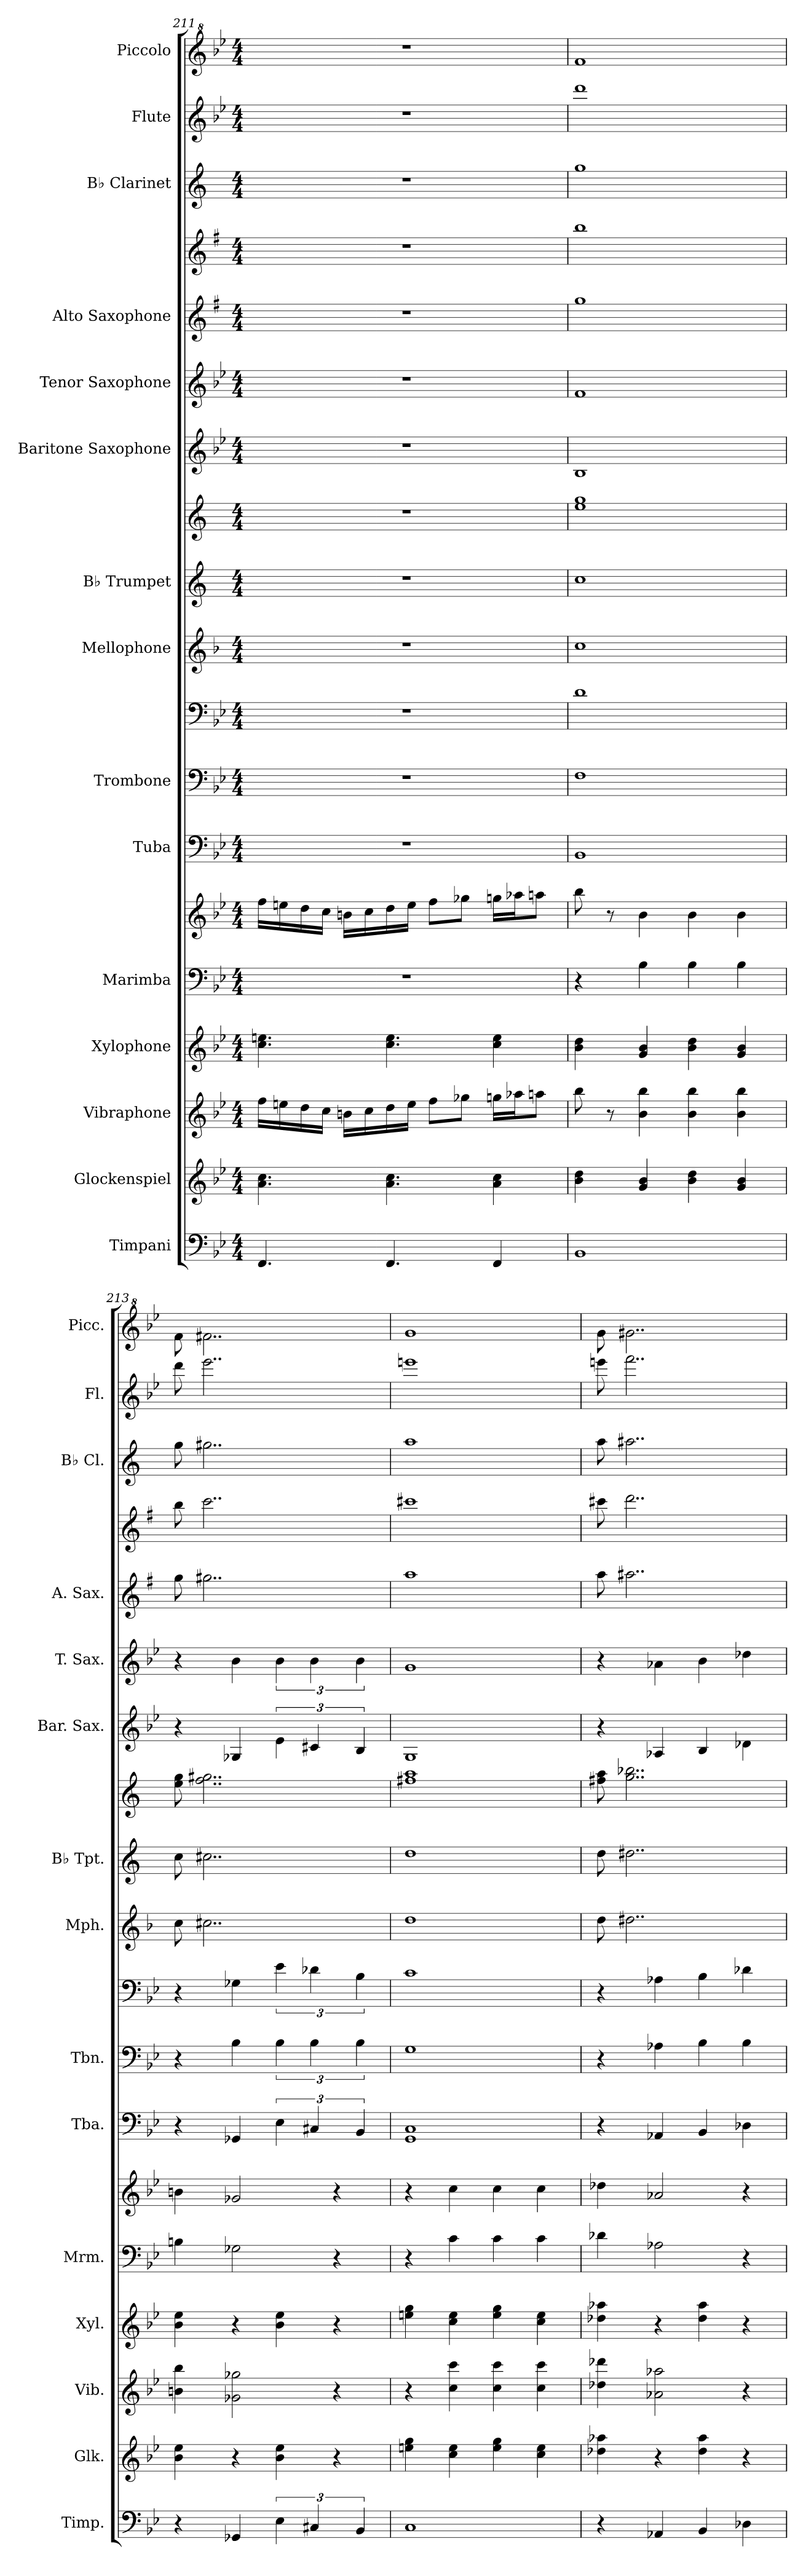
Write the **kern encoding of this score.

**kern	**kern	**kern	**kern	**kern	**kern	**kern	**kern	**kern	**kern	**kern	**kern	**kern	**kern	**kern	**kern	**kern	**kern	**kern
*part15	*part14	*part13	*part12	*part11	*part11	*part10	*part9	*part9	*part8	*part7	*part7	*part6	*part5	*part4	*part4	*part3	*part2	*part1
*staff19	*staff18	*staff17	*staff16	*staff15	*staff14	*staff13	*staff12	*staff11	*staff10	*staff9	*staff8	*staff7	*staff6	*staff5	*staff4	*staff3	*staff2	*staff1
*I"Timpani	*I"Glockenspiel	*I"Vibraphone	*I"Xylophone	*I"Marimba	*	*I"Tuba	*I"Trombone	*	*I"Mellophone	*I"B♭ Trumpet	*	*I"Baritone Saxophone	*I"Tenor Saxophone	*I"Alto Saxophone	*	*I"B♭ Clarinet	*I"Flute	*I"Piccolo
*I'Timp.	*I'Glk.	*I'Vib.	*I'Xyl.	*I'Mrm.	*	*I'Tba.	*I'Tbn.	*	*I'Mph.	*I'B♭ Tpt.	*	*I'Bar. Sax.	*I'T. Sax.	*I'A. Sax.	*	*I'B♭ Cl.	*I'Fl.	*I'Picc.
!!LO:PB:g=z
*clefF4	*clefG2	*clefG2	*clefG2	*clefF4	*clefG2	*clefF4	*clefF4	*clefF4	*clefG2	*clefG2	*clefG2	*clefG2	*clefG2	*clefG2	*clefG2	*clefG2	*clefG2	*clefG^2
*	*ITrd-14c-24	*	*ITrd-7c-12	*	*	*	*	*	*ITrd4c7	*ITrd1c2	*ITrd1c2	*ITrd12c21	*ITrd8c14	*ITrd5c9	*ITrd5c9	*ITrd1c2	*	*ITrd-7c-12
*k[b-e-]	*k[b-e-]	*k[b-e-]	*k[b-e-]	*k[b-e-]	*k[b-e-]	*k[b-e-]	*k[b-e-]	*k[b-e-]	*k[b-e-]	*k[b-e-]	*k[b-e-]	*k[b-e-]	*k[b-e-]	*k[b-e-]	*k[b-e-]	*k[b-e-]	*k[b-e-]	*k[b-e-]
*M4/4	*M4/4	*M4/4	*M4/4	*M4/4	*M4/4	*M4/4	*M4/4	*M4/4	*M4/4	*M4/4	*M4/4	*M4/4	*M4/4	*M4/4	*M4/4	*M4/4	*M4/4	*M4/4
=211	=211	=211	=211	=211	=211	=211	=211	=211	=211	=211	=211	=211	=211	=211	=211	=211	=211	=211
4.FF/	4.aaa\ 4.cccc\	16ff\LL	4.ccc\ 4.eeen\	1r	16ff\LL	1r	1r	1r	1r	1r	1r	1r	1r	1r	1r	1r	1r	1r
.	.	16een\	.	.	16een\	.	.	.	.	.	.	.	.	.	.	.	.	.
.	.	16dd\	.	.	16dd\	.	.	.	.	.	.	.	.	.	.	.	.	.
.	.	16cc\JJ	.	.	16cc\JJ	.	.	.	.	.	.	.	.	.	.	.	.	.
.	.	16bn\LL	.	.	16bn\LL	.	.	.	.	.	.	.	.	.	.	.	.	.
.	.	16cc\	.	.	16cc\	.	.	.	.	.	.	.	.	.	.	.	.	.
4.FF/	4.aaa\ 4.cccc\	16dd\	4.ccc\ 4.eee\	.	16dd\	.	.	.	.	.	.	.	.	.	.	.	.	.
.	.	16ee\JJ	.	.	16ee\JJ	.	.	.	.	.	.	.	.	.	.	.	.	.
.	.	8ff\L	.	.	8ff\L	.	.	.	.	.	.	.	.	.	.	.	.	.
.	.	8gg-X\J	.	.	8gg-X\J	.	.	.	.	.	.	.	.	.	.	.	.	.
4FF/	4aaa\ 4cccc\	16ggn\LL	4ccc\ 4eee\	.	16ggn\LL	.	.	.	.	.	.	.	.	.	.	.	.	.
.	.	16aa-X\J	.	.	16aa-X\J	.	.	.	.	.	.	.	.	.	.	.	.	.
.	.	8aan\J	.	.	8aan\J	.	.	.	.	.	.	.	.	.	.	.	.	.
=212	=212	=212	=212	=212	=212	=212	=212	=212	=212	=212	=212	=212	=212	=212	=212	=212	=212	=212
1BB-	4bbb-\ 4dddd\	8bb-\	4bb-\ 4ddd\	4r	8bb-\	1BB-	1F	1d	1f	1b-	1dd 1ff	1BB-	1F	1b-	1dd	1ff	1ddd	1fff
.	.	8r	.	.	8r	.	.	.	.	.	.	.	.	.	.	.	.	.
.	4ggg/ 4bbb-/	4b-\ 4bb-\	4gg/ 4bb-/	4B-\	4b-\	.	.	.	.	.	.	.	.	.	.	.	.	.
.	4bbb-\ 4dddd\	4b-\ 4bb-\	4bb-\ 4ddd\	4B-\	4b-\	.	.	.	.	.	.	.	.	.	.	.	.	.
.	4ggg/ 4bbb-/	4b-\ 4bb-\	4gg/ 4bb-/	4B-\	4b-\	.	.	.	.	.	.	.	.	.	.	.	.	.
=213	=213	=213	=213	=213	=213	=213	=213	=213	=213	=213	=213	=213	=213	=213	=213	=213	=213	=213
4r	4bbb-\ 4eeee-\	4bn\ 4bb-\	4bb-\ 4eee-\	4Bn\	4bn\	4r	4r	4r	8f\	8b-\	8dd\ 8ff\	4r	4r	8b-\	8dd\	8ff\	8ddd\	8fff\
.	.	.	.	.	.	.	.	.	2..f#X\	2..bn\	2..ee-\ 2..ff#X\	.	.	2..bn\	2..ee-\	2..ff#X\	2..eee-\	2..fff#X\
4GG-X/	4r	2g-X\ 2gg-X\	4r	2G-X\	2g-X/	4GG-X/	4B-\	4G-X\	.	.	.	4GG-X/	4B-\	.	.	.	.	.
6E-\	4bbb-\ 4eeee-\	.	4bb-\ 4eee-\	.	.	6E-\	6B-\	6e-\	.	.	.	6E-\	6B-\	.	.	.	.	.
6C#X/	.	.	.	.	.	6C#X/	6B-\	6d-X\	.	.	.	6C#X/	6B-\	.	.	.	.	.
.	4r	4r	4r	4r	4r	.	.	.	.	.	.	.	.	.	.	.	.	.
6BB-/	.	.	.	.	.	6BB-/	6B-\	6B-\	.	.	.	6BB-/	6B-\	.	.	.	.	.
=214	=214	=214	=214	=214	=214	=214	=214	=214	=214	=214	=214	=214	=214	=214	=214	=214	=214	=214
1C	4eeeen\ 4gggg\	4r	4eeen\ 4ggg\	4r	4r	1GG 1C	1G	1c	1g	1cc	1een 1gg	1GG	1G	1cc	1een	1gg	1eeen	1ggg
.	4cccc\ 4eeee\	4cc\ 4ccc\	4ccc\ 4eee\	4c\	4cc\	.	.	.	.	.	.	.	.	.	.	.	.	.
.	4eeee\ 4gggg\	4cc\ 4ccc\	4eee\ 4ggg\	4c\	4cc\	.	.	.	.	.	.	.	.	.	.	.	.	.
.	4cccc\ 4eeee\	4cc\ 4ccc\	4ccc\ 4eee\	4c\	4cc\	.	.	.	.	.	.	.	.	.	.	.	.	.
!!LO:PB:g=z
=215	=215	=215	=215	=215	=215	=215	=215	=215	=215	=215	=215	=215	=215	=215	=215	=215	=215	=215
4r	4dddd-X\ 4aaaa-X\	4dd-X\ 4ddd-X\	4ddd-X\ 4aaa-X\	4d-X\	4dd-X\	4r	4r	4r	8g\	8cc\	8een\ 8gg\	4r	4r	8cc\	8een\	8gg\	8eeen\	8ggg\
.	.	.	.	.	.	.	.	.	2..g#X\	2..cc#X\	2..ff\ 2..aa-X\	.	.	2..cc#X\	2..ff\	2..gg#X\	2..fff\	2..ggg#X\
4AA-X/	4r	2a-X\ 2aa-X\	4r	2A-X\	2a-X/	4AA-X/	4A-X\	4A-X\	.	.	.	4AA-X/	4A-X\	.	.	.	.	.
4BB-/	4dddd-\ 4aaaa-\	.	4ddd-\ 4aaa-\	.	.	4BB-/	4B-\	4B-\	.	.	.	4BB-/	4B-\	.	.	.	.	.
4D-X\	4r	4r	4r	4r	4r	4D-X\	4B-\	4d-X\	.	.	.	4D-X\	4d-X\	.	.	.	.	.
=	=	=	=	=	=	=	=	=	=	=	=	=	=	=	=	=	=	=
*-	*-	*-	*-	*-	*-	*-	*-	*-	*-	*-	*-	*-	*-	*-	*-	*-	*-	*-
